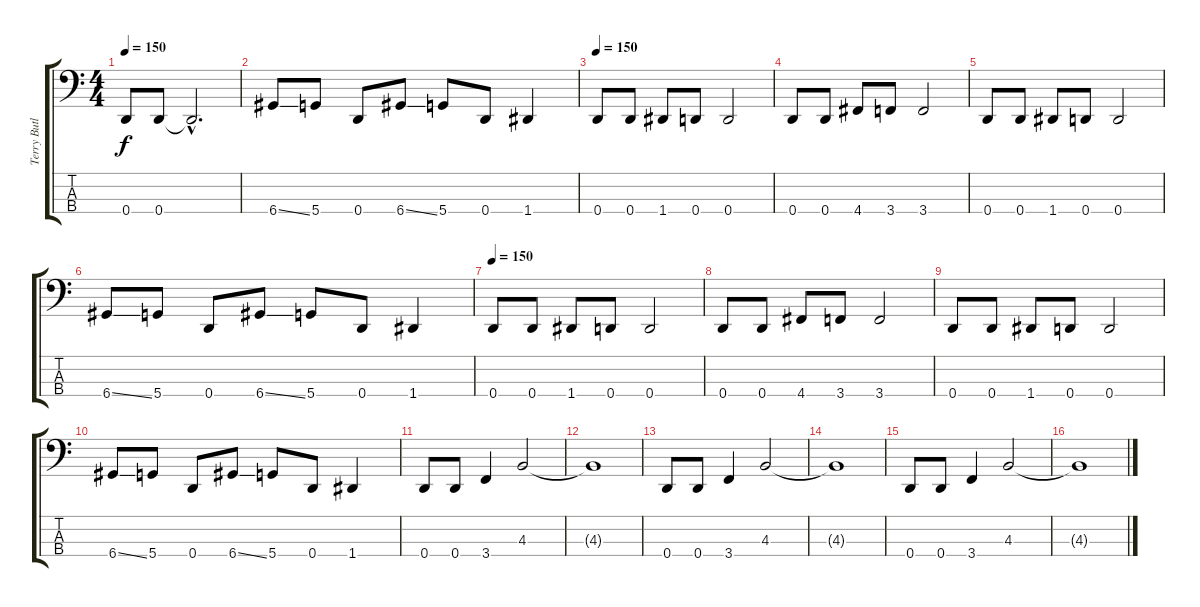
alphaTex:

\track ("Terry Butler (Bass)" "Terry Butl") {instrument electricbasspick}
\staff {score tabs}
\tuning (F2 C2 G1 D1) {hide}
\ts (4 4)
\tempo 150
\clef f4
\ks c
0.4.8{dy f} 0.4.8 0.4{hac t}.2{d} |
6.4{ss}.8 5.4.8 0.4.8 6.4{ss}.8 5.4.8 0.4.8 1.4.4 |
\tempo 150
0.4.8 0.4.8 1.4.8 0.4.8 0.4.2 |
0.4.8 0.4.8 4.4.8 3.4.8 3.4.2 |
0.4.8 0.4.8 1.4.8 0.4.8 0.4.2 |
6.4{ss}.8 5.4.8 0.4.8 6.4{ss}.8 5.4.8 0.4.8 1.4.4 |
\tempo 150
0.4.8 0.4.8 1.4.8 0.4.8 0.4.2 |
0.4.8 0.4.8 4.4.8 3.4.8 3.4.2 |
0.4.8 0.4.8 1.4.8 0.4.8 0.4.2 |
6.4{ss}.8 5.4.8 0.4.8 6.4{ss}.8 5.4.8 0.4.8 1.4.4 |
0.4.8 0.4.8 3.4.4 4.3.2 |
4.3{t}.1 |
0.4.8 0.4.8 3.4.4 4.3.2 |
4.3{t}.1 |
0.4.8 0.4.8 3.4.4 4.3.2 |
4.3{t}.1
